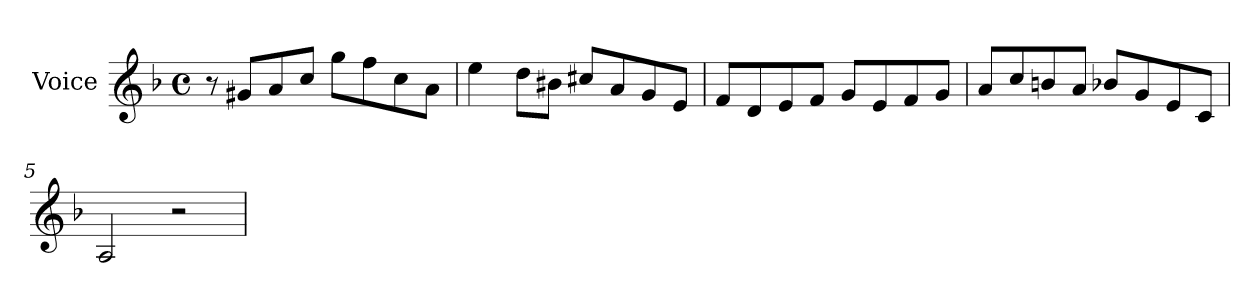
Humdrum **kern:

**kern
*part1
*staff1
*I"Voice
*I'Voice
*clefG2
*k[b-]
*M4/4
*met(c)
=1
8r
8g#X/L
8a/
8cc/J
8gg\L
8ff\
8cc\
8a\J
=2
4ee\
8dd\L
8b#X\J
8cc#X/L
8a/
8g/
8e/J
=3
8f/L
8d/
8e/
8f/J
8g/L
8e/
8f/
8g/J
=4
8a/L
8cc/
8bn/
8a/J
8b-X/L
8g/
8e/
8c/J
=5
2A/
2rcc
=
*-
